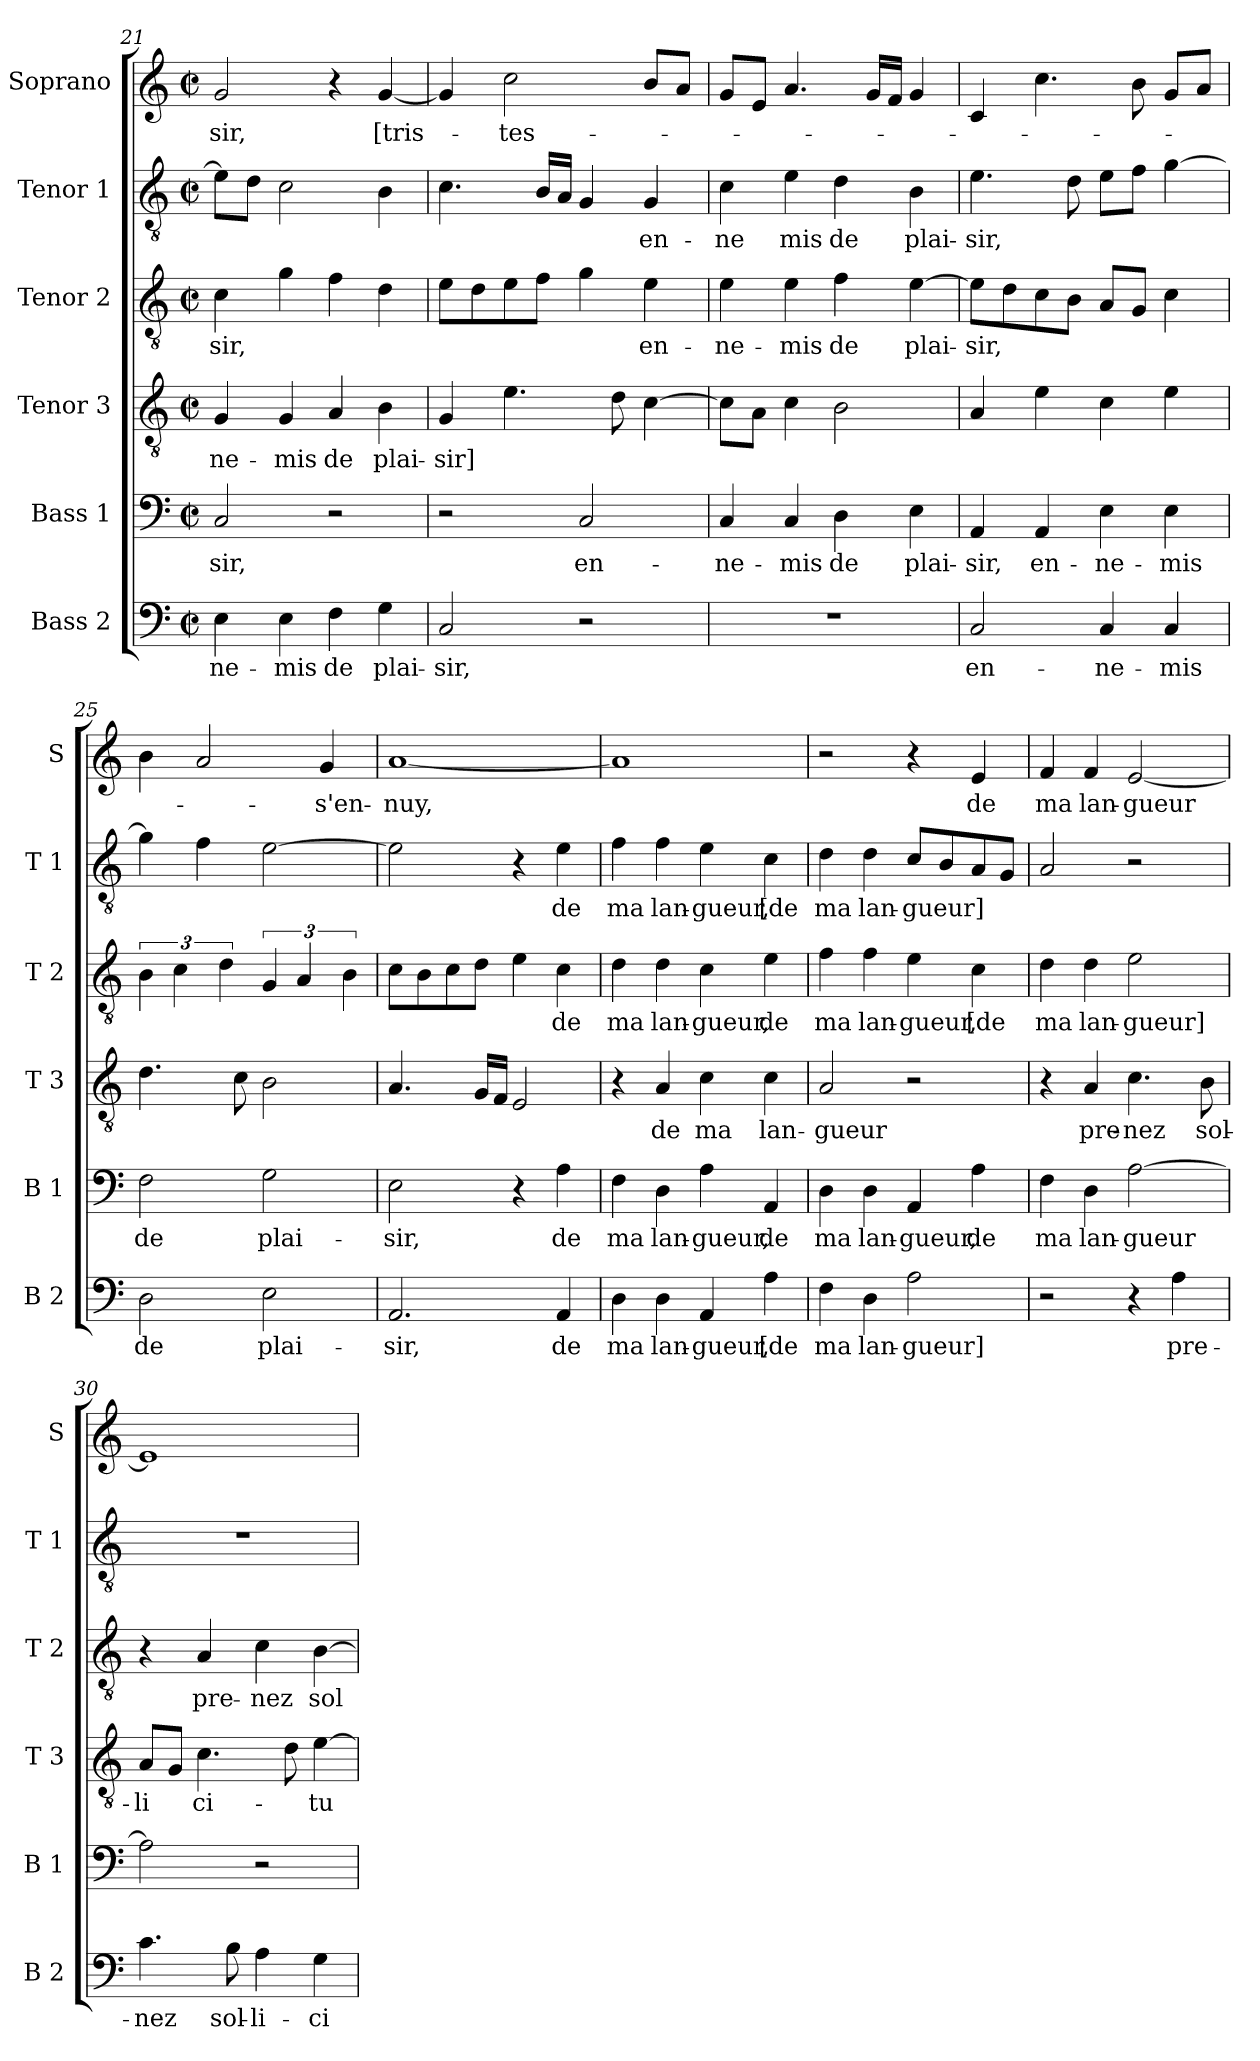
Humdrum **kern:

**kern	**text	**kern	**text	**kern	**text	**kern	**text	**kern	**text	**kern	**text
*part6	*part6	*part5	*part5	*part4	*part4	*part3	*part3	*part2	*part2	*part1	*part1
*staff6	*staff6	*staff5	*staff5	*staff4	*staff4	*staff3	*staff3	*staff2	*staff2	*staff1	*staff1
*I"Bass 2	*	*I"Bass 1	*	*I"Tenor 3	*	*I"Tenor 2	*	*I"Tenor 1	*	*I"Soprano	*
*I'B 2	*	*I'B 1	*	*I'T 3	*	*I'T 2	*	*I'T 1	*	*I'S	*
*clefF4	*	*clefF4	*	*clefGv2	*	*clefGv2	*	*clefGv2	*	*clefG2	*
*k[]	*	*k[]	*	*k[]	*	*k[]	*	*k[]	*	*k[]	*
*C:	*	*C:	*	*C:	*	*C:	*	*C:	*	*C:	*
*M2/2	*	*M2/2	*	*M2/2	*	*M2/2	*	*M2/2	*	*M2/2	*
*met(c|)	*	*met(c|)	*	*met(c|)	*	*met(c|)	*	*met(c|)	*	*met(c|)	*
=21	=21	=21	=21	=21	=21	=21	=21	=21	=21	=21	=21
4E\	-ne-	2C/	-sir,	4G/	-ne-	4c\	-sir,	8e\L]	.	2g/	-sir,
.	.	.	.	.	.	.	.	8d\J	.	.	.
4E\	-mis	.	.	4G/	-mis	4g\	.	2c\	.	.	.
4F\	de	2r	.	4A/	de	4f\	.	.	.	4r	.
4G\	plai-	.	.	4B\	plai-	4d\	.	4B\	.	[4g/	[tris-
=22	=22	=22	=22	=22	=22	=22	=22	=22	=22	=22	=22
2C/	-sir,	2r	.	4G/	-sir]	8e\L	.	4.c\	.	4g/]	.
.	.	.	.	.	.	8d\	.	.	.	.	.
.	.	.	.	4.e\	.	8e\	.	.	.	2cc\	-tes-
.	.	.	.	.	.	8f\J	.	16B/LL	.	.	.
.	.	.	.	.	.	.	.	16A/JJ	.	.	.
2r	.	2C/	en-	.	.	4g\	.	4G/	.	.	.
.	.	.	.	8d\	.	.	.	.	.	.	.
.	.	.	.	[4c\	.	4e\	en-	4G/	en-	8b/L	.
.	.	.	.	.	.	.	.	.	.	8a/J	.
=23	=23	=23	=23	=23	=23	=23	=23	=23	=23	=23	=23
1r	.	4C/	-ne-	8c\L]	.	4e\	-ne-	4c\	-ne	8g/L	.
.	.	.	.	8A\J	.	.	.	.	.	8e/J	.
.	.	4C/	-mis	4c\	.	4e\	-mis	4e\	mis	4.a/	.
.	.	4D\	de	2B\	.	4f\	de	4d\	de	.	.
.	.	.	.	.	.	.	.	.	.	16g/LL	.
.	.	.	.	.	.	.	.	.	.	16f/JJ	.
.	.	4E\	plai-	.	.	[4e\	plai-	4B\	plai-	4g/	.
!!LO:PB:g=z
=24	=24	=24	=24	=24	=24	=24	=24	=24	=24	=24	=24
2C/	en-	4AA/	-sir,	4A/	.	8e\L]	-sir,	4.e\	-sir,	4c/	.
.	.	.	.	.	.	8d\	.	.	.	.	.
.	.	4AA/	en-	4e\	.	8c\	.	.	.	4.cc\	.
.	.	.	.	.	.	8B\J	.	8d\	.	.	.
4C/	-ne-	4E\	-ne-	4c\	.	8A/L	.	8e\L	.	.	.
.	.	.	.	.	.	8G/J	.	8f\J	.	8b\	.
4C/	-mis	4E\	-mis	4e\	.	4c\	.	[4g\	.	8g/L	.
.	.	.	.	.	.	.	.	.	.	8a/J	.
=25	=25	=25	=25	=25	=25	=25	=25	=25	=25	=25	=25
2D\	de	2F\	de	4.d\	.	6B\	.	4g\]	.	4b\	.
.	.	.	.	.	.	6c\	.	.	.	.	.
.	.	.	.	.	.	.	.	4f\	.	2a/	.
.	.	.	.	.	.	6d\	.	.	.	.	.
.	.	.	.	8c\	.	.	.	.	.	.	.
2E\	plai-	2G\	plai-	2B\	.	6G/	.	[2e\	.	.	.
.	.	.	.	.	.	6A/	.	.	.	.	.
.	.	.	.	.	.	.	.	.	.	4g/	-s'en-
.	.	.	.	.	.	6B\	.	.	.	.	.
=26	=26	=26	=26	=26	=26	=26	=26	=26	=26	=26	=26
2.AA/	-sir,	2E\	-sir,	4.A/	.	8c\L	.	2e\]	.	[1a	-nuy,
.	.	.	.	.	.	8B\	.	.	.	.	.
.	.	.	.	.	.	8c\	.	.	.	.	.
.	.	.	.	16G/LL	.	8d\J	.	.	.	.	.
.	.	.	.	16F/JJ	.	.	.	.	.	.	.
.	.	4r	.	2E/	.	4e\	.	4r	.	.	.
4AA/	de	4A\	de	.	.	4c\	de	4e\	de	.	.
=27	=27	=27	=27	=27	=27	=27	=27	=27	=27	=27	=27
4D\	ma	4F\	ma	4r	.	4d\	ma	4f\	ma	1a]	.
4D\	lan-	4D\	lan-	4A/	de	4d\	lan-	4f\	lan-	.	.
4AA/	-gueur,	4A\	-gueur,	4c\	ma	4c\	-gueur,	4e\	-gueur,	.	.
4A\	[de	4AA/	de	4c\	lan-	4e\	de	4c\	[de	.	.
=28	=28	=28	=28	=28	=28	=28	=28	=28	=28	=28	=28
4F\	ma	4D\	ma	2A/	-gueur	4f\	ma	4d\	ma	2r	.
4D\	lan-	4D\	lan-	.	.	4f\	lan-	4d\	lan-	.	.
2A\	-gueur]	4AA/	-gueur,	2r	.	4e\	-gueur,	8c/L	-gueur]	4r	.
.	.	.	.	.	.	.	.	8B/	.	.	.
.	.	4A\	de	.	.	4c\	[de	8A/	.	4e/	de
.	.	.	.	.	.	.	.	8G/J	.	.	.
=29	=29	=29	=29	=29	=29	=29	=29	=29	=29	=29	=29
2r	.	4F\	ma	4r	.	4d\	ma	2A/	.	4f/	ma
.	.	4D\	lan-	4A/	pre-	4d\	lan-	.	.	4f/	lan-
4r	.	[2A\	-gueur	4.c\	-nez	2e\	-gueur]	2r	.	[2e/	-gueur
4A\	pre-	.	.	.	.	.	.	.	.	.	.
.	.	.	.	8B\	sol-	.	.	.	.	.	.
!!LO:LB:g=z
=30	=30	=30	=30	=30	=30	=30	=30	=30	=30	=30	=30
4.c\	-nez	2A\]	.	8A/L	-li	4r	.	1r	.	1e]	.
.	.	.	.	8G/J	.	.	.	.	.	.	.
.	.	.	.	4.c\	ci-	4A/	pre-	.	.	.	.
8B\	sol-	.	.	.	.	.	.	.	.	.	.
4A\	-li-	2r	.	.	.	4c\	-nez	.	.	.	.
.	.	.	.	8d\	.	.	.	.	.	.	.
4G\	-ci-	.	.	[4e\	-tu-	[4B\	sol	.	.	.	.
=	=	=	=	=	=	=	=	=	=	=	=
*-	*-	*-	*-	*-	*-	*-	*-	*-	*-	*-	*-
